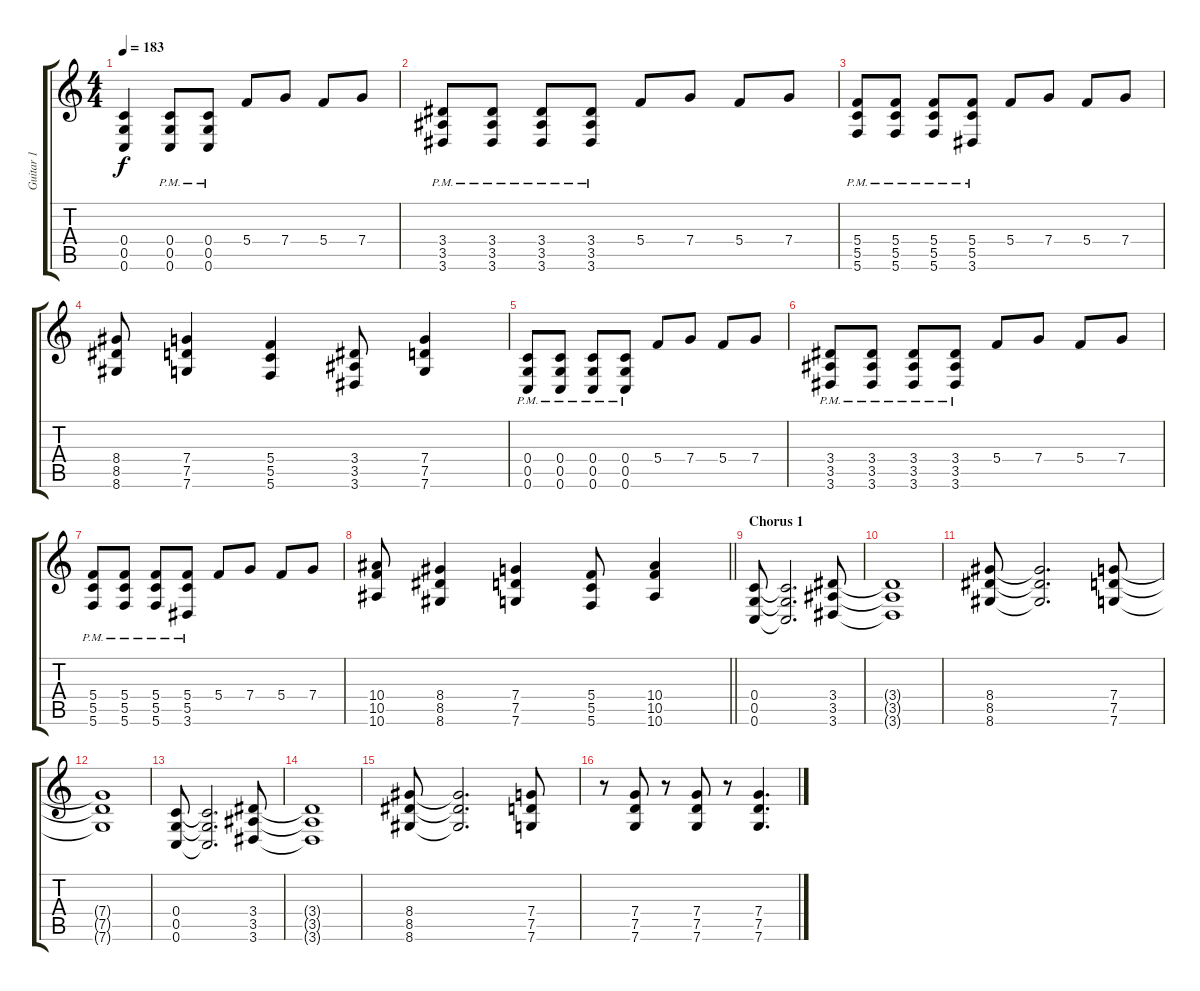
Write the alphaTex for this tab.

\track ("Guitar 1" "Guitar 1") {instrument overdrivenguitar}
\staff {score tabs}
\tuning (D4 A3 F3 C3 G2 C2) {hide}
\ts (4 4)
\tempo 183
\clef g2
\ks aminor
(0.4 0.5 0.6).4{dy f} (0.4{pm} 0.5{pm} 0.6{pm}).8 (0.4{pm} 0.5{pm} 0.6{pm}).8 5.4.8 7.4.8 5.4.8 7.4.8 |
(3.4{pm} 3.5{pm} 3.6{pm}).8 (3.4{pm} 3.5{pm} 3.6{pm}).8 (3.4{pm} 3.5{pm} 3.6{pm}).8 (3.4{pm} 3.5{pm} 3.6{pm}).8 5.4.8 7.4.8 5.4.8 7.4.8 |
(5.4{pm} 5.5{pm} 5.6{pm}).8 (5.4{pm} 5.5{pm} 5.6{pm}).8 (5.4{pm} 5.5{pm} 5.6{pm}).8 (5.4{pm} 5.5{pm} 3.6{pm}).8 5.4.8 7.4.8 5.4.8 7.4.8 |
(8.4 8.5 8.6).8 (7.4 7.5 7.6).4 (5.4 5.5 5.6).4 (3.4 3.5 3.6).8 (7.4 7.5 7.6).4 |
(0.4{pm} 0.5{pm} 0.6{pm}).8 (0.4{pm} 0.5{pm} 0.6{pm}).8 (0.4{pm} 0.5{pm} 0.6{pm}).8 (0.4{pm} 0.5{pm} 0.6{pm}).8 5.4.8 7.4.8 5.4.8 7.4.8 |
(3.4{pm} 3.5{pm} 3.6{pm}).8 (3.4{pm} 3.5{pm} 3.6{pm}).8 (3.4{pm} 3.5{pm} 3.6{pm}).8 (3.4{pm} 3.5{pm} 3.6{pm}).8 5.4.8 7.4.8 5.4.8 7.4.8 |
(5.4{pm} 5.5{pm} 5.6{pm}).8 (5.4{pm} 5.5{pm} 5.6{pm}).8 (5.4{pm} 5.5{pm} 5.6{pm}).8 (5.4{pm} 5.5{pm} 3.6{pm}).8 5.4.8 7.4.8 5.4.8 7.4.8 |
\barLineRight lightlight
(10.4 10.5 10.6).8 (8.4 8.5 8.6).4 (7.4 7.5 7.6).4 (5.4 5.5 5.6).8 (10.4 10.5 10.6).4 |
\section ("" "Chorus 1")
(0.4 0.5 0.6).8 (0.4{t} 0.5{t} 0.6{t}).2{d} (3.4 3.5 3.6).8 |
(3.4{t} 3.5{t} 3.6{t}).1 |
(8.4 8.5 8.6).8 (8.4{t} 8.5{t} 8.6{t}).2{d} (7.4 7.5 7.6).8 |
(7.4{t} 7.5{t} 7.6{t}).1 |
(0.4 0.5 0.6).8 (0.4{t} 0.5{t} 0.6{t}).2{d} (3.4 3.5 3.6).8 |
(3.4{t} 3.5{t} 3.6{t}).1 |
(8.4 8.5 8.6).8 (8.4{t} 8.5{t} 8.6{t}).2{d} (7.4 7.5 7.6).8 |
r.8 (7.4 7.5 7.6).8 r.8 (7.4 7.5 7.6).8 r.8 (7.4 7.5 7.6).4{d}
